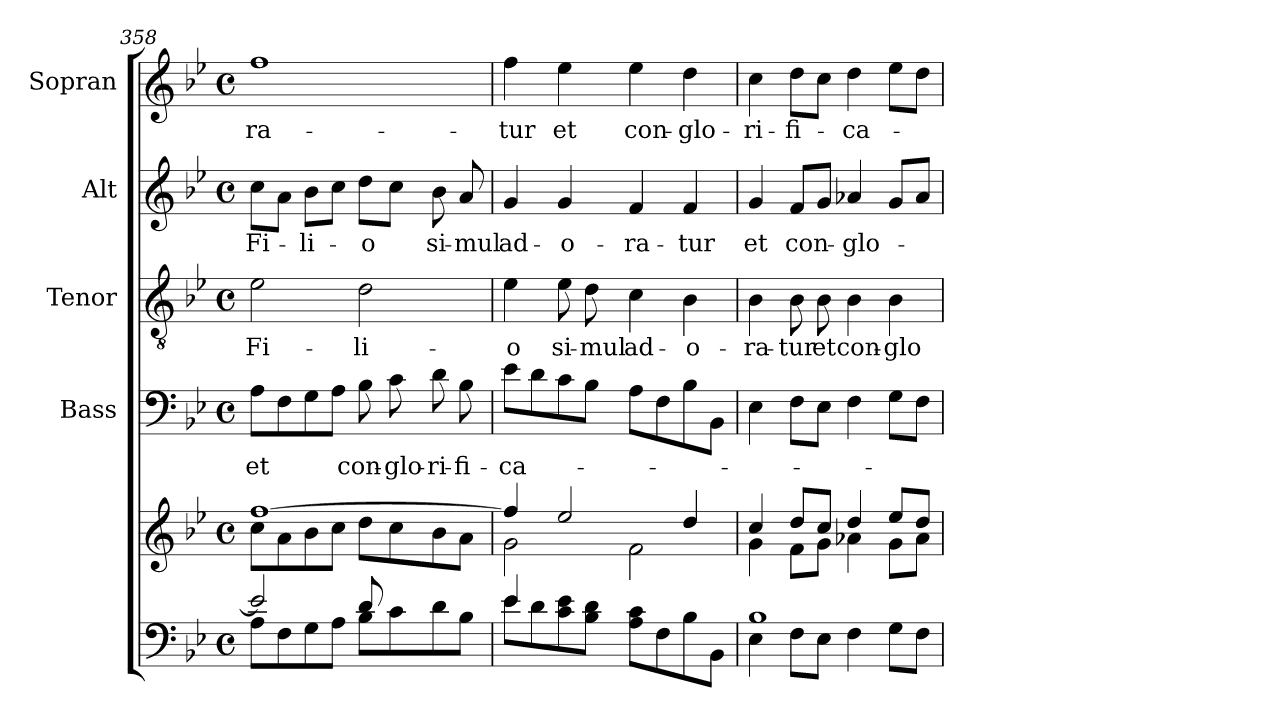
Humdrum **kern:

**kern	**kern	**kern	**text	**kern	**text	**kern	**text	**kern	**text
*part5	*part5	*part4	*part4	*part3	*part3	*part2	*part2	*part1	*part1
*staff6	*staff5	*staff4	*staff4	*staff3	*staff3	*staff2	*staff2	*staff1	*staff1
*	*	*I"Bass	*	*I"Tenor	*	*I"Alt	*	*I"Sopran	*
*	*	*I'B.	*	*I'T.	*	*I'A.	*	*I'S.	*
!!LO:LB:g=z
*clefF4	*clefG2	*clefF4	*	*clefGv2	*	*clefG2	*	*clefG2	*
*k[b-e-]	*k[b-e-]	*k[b-e-]	*	*k[b-e-]	*	*k[b-e-]	*	*k[b-e-]	*
*B-:	*B-:	*B-:	*	*B-:	*	*B-:	*	*B-:	*
*M4/4	*M4/4	*M4/4	*	*M4/4	*	*M4/4	*	*M4/4	*
*met(c)	*met(c)	*met(c)	*	*met(c)	*	*met(c)	*	*met(c)	*
=358	=358	=358	=358	=358	=358	=358	=358	=358	=358
*^	*^	*	*	*	*	*	*	*	*
!	!	!	!	!	!LO:LY:b	!	!LO:LY:b	!	!LO:LY:b	!	!LO:LY:b
2e-/]	8A\L	[>1ff	8cc\L	8A\L	et	2e-\	Fi-	8cc\L	Fi-	1ff	-ra-
.	8F\	.	8a\	8F\	.	.	.	8a\J	.	.	.
!	!	!	!	!	!	!	!	!	!LO:LY:b	!	!
.	8G\	.	8b-\	8G\	.	.	.	8b-\L	-li-	.	.
.	8A\J	.	8cc\J	8A\J	.	.	.	8cc\J	.	.	.
!	!	!	!	!	!LO:LY:b	!	!LO:LY:b	!	!LO:LY:b	!	!
8d/	8B-\L	.	8dd\L	8B-\	con-	2d\	-li-	8dd\L	-o	.	.
!	!	!	!	!	!LO:LY:b	!	!	!	!	!	!
4.ryy	8c\	.	8cc\	8c\	-glo-	.	.	8cc\J	.	.	.
!	!	!	!	!	!LO:LY:b	!	!	!	!LO:LY:b	!	!
.	8d\	.	8b-\	8d\	-ri-	.	.	8b-\	si-	.	.
!	!	!	!	!	!LO:LY:b	!	!	!	!LO:LY:b	!	!
.	8B-\J	.	8a\J	8B-\	-fi-	.	.	8a/	-mul	.	.
=359	=359	=359	=359	=359	=359	=359	=359	=359	=359	=359	=359
!	!	!	!	!	!LO:LY:b	!	!LO:LY:b	!	!LO:LY:b	!	!LO:LY:b
4e-/	8e-\L	4ff/]	2g\	8e-\L	-ca-	4e-\	-o	4g/	ad-	4ff\	-tur
.	8d\	.	.	8d\	.	.	.	.	.	.	.
!	!	!	!	!	!	!	!LO:LY:b	!	!LO:LY:b	!	!LO:LY:b
2.ryy	8c\ 8e-\	2ee-/	.	8c\	.	8e-\	si-	4g/	-o-	4ee-\	et
!	!	!	!	!	!	!	!LO:LY:b	!	!	!	!
.	8B-\ 8d\J	.	.	8B-\J	.	8d\	-mul	.	.	.	.
!	!	!	!	!	!	!	!LO:LY:b	!	!LO:LY:b	!	!LO:LY:b
.	8A\ 8c\L	.	2f\	8A\L	.	4c\	ad-	4f/	-ra-	4ee-\	con-
.	8F\	.	.	8F\	.	.	.	.	.	.	.
!	!	!	!	!	!	!	!LO:LY:b	!	!LO:LY:b	!	!LO:LY:b
.	8B-\	4dd/	.	8B-\	.	4B-\	-o-	4f/	-tur	4dd\	-glo-
.	8BB-\J	.	.	8BB-\J	.	.	.	.	.	.	.
=360	=360	=360	=360	=360	=360	=360	=360	=360	=360	=360	=360
!	!	!	!	!	!	!	!LO:LY:b	!	!LO:LY:b	!	!LO:LY:b
1B-	4E-\	4cc/	4g\	4E-\	.	4B-\	-ra-	4g/	et	4cc\	-ri-
!	!	!	!	!	!	!	!LO:LY:b	!	!LO:LY:b	!	!LO:LY:b
.	8F\L	8dd/L	8f\L	8F\L	.	8B-\	-tur	8f/L	con-	8dd\L	-fi-
!	!	!	!	!	!	!	!LO:LY:b	!	!	!	!
.	8E-\J	8cc/J	8g\J	8E-\J	.	8B-\	et	8g/J	.	8cc\J	.
!	!	!	!	!	!	!	!LO:LY:b	!	!LO:LY:b	!	!LO:LY:b
.	4F\	4dd/	4a-X\	4F\	.	4B-\	con-	4a-X/	-glo-	4dd\	-ca-
!	!	!	!	!	!	!	!LO:LY:b	!	!	!	!
.	8G\L	8ee-/L	8g\L	8G\L	.	4B-\	-glo-	8g/L	.	8ee-\L	.
.	8F\J	8dd/J	8a-\J	8F\J	.	.	.	8a-/J	.	8dd\J	.
*v	*v	*	*	*	*	*	*	*	*	*	*
*	*v	*v	*	*	*	*	*	*	*	*
=	=	=	=	=	=	=	=	=	=
*-	*-	*-	*-	*-	*-	*-	*-	*-	*-
